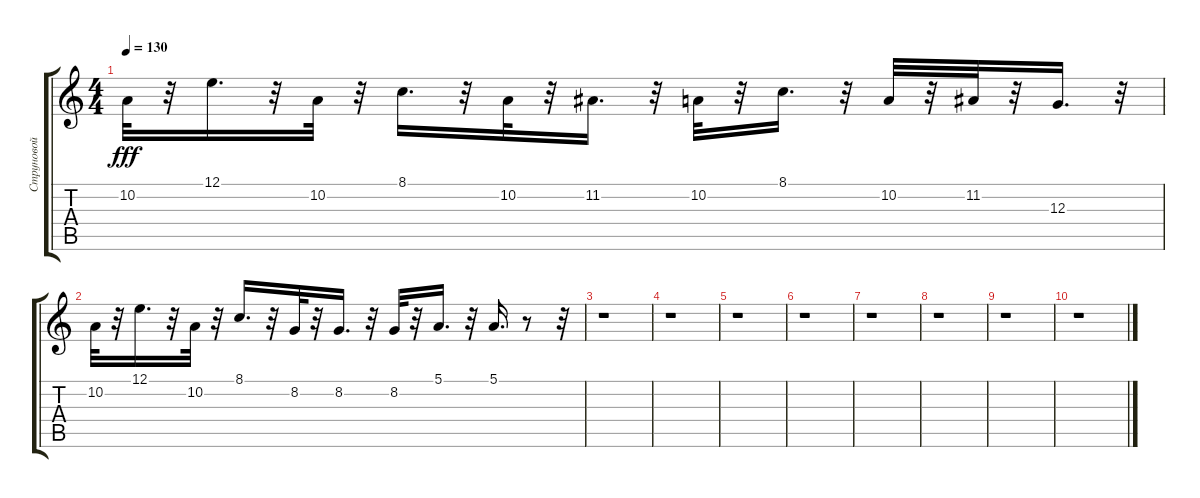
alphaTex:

\track ("Струновой оркестр 4" "Струновой ") {instrument orchestrahit}
\staff {score tabs}
\tuning (E4 B3 G3 D3 A2 E2) {hide}
\ts (4 4)
\tempo 130
\clef g2
\ks c
10.2.32{dy fff} r.32 12.1.16{d} r.32 10.2.32 r.32 8.1.16{d} r.32 10.2.32 r.32 11.2.16{d} r.32 10.2.32 r.32 8.1.16{d} r.32 10.2.32 r.32 11.2.32 r.32 12.3.16{d} r.32 |
10.2.32 r.32 12.1.16{d} r.32 10.2.32 r.32 8.1.16{d} r.32 8.2.32 r.32 8.2.16{d} r.32 8.2.32 r.32 5.1.16{d} r.32 5.1.16{d} r.8 r.32 |
r.1 |
r.1 |
r.1 |
r.1 |
r.1 |
r.1 |
r.1 |
r.1
